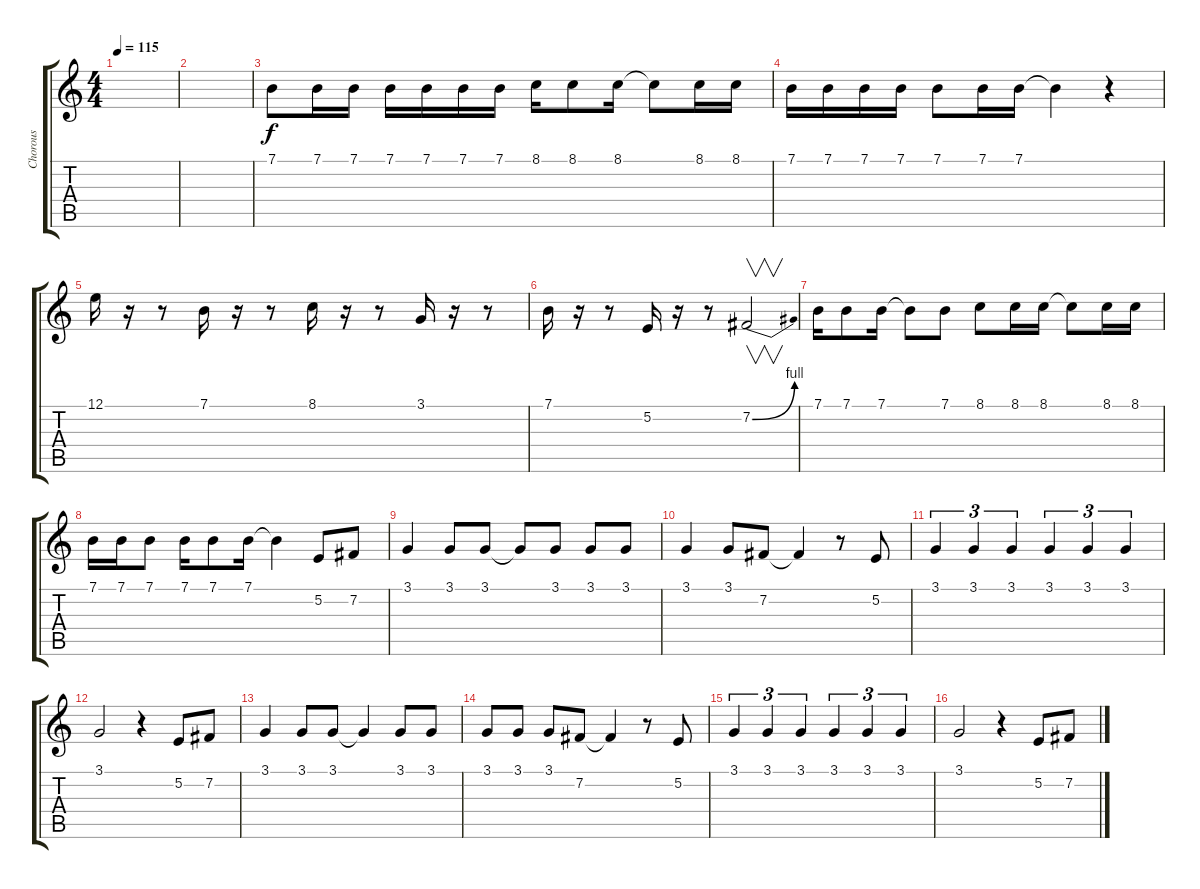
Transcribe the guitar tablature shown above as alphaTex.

\track ("Chorous" "Chorous") {instrument lead6voice}
\staff {score tabs}
\tuning (E4 B3 G3 D3 A2 E2) {hide}
\ts (4 4)
\tempo 115
\clef g2
\ks c
|
|
7.1.8 7.1.16 7.1.16 7.1.16 7.1.16 7.1.16 7.1.16 8.1.16 8.1.8 8.1.16 8.1{t}.8 8.1.16 8.1.16 |
7.1.16 7.1.16 7.1.16 7.1.16 7.1.8 7.1.16 7.1.16 7.1{t}.4 r.4 |
12.1.16 r.16 r.8 7.1.16 r.16 r.8 8.1.16 r.16 r.8 3.1.16 r.16 r.8 |
7.1.16 r.16 r.8 5.2.16 r.16 r.8 7.2{be (bend 0 0 60 4)}.2{v} |
7.1.16 7.1.8 7.1.16 7.1{t}.8 7.1.8 8.1.8 8.1.16 8.1.16 8.1{t}.8 8.1.16 8.1.16 |
7.1.16 7.1.16 7.1.8 7.1.16 7.1.8 7.1.16 7.1{t}.4 5.2.8 7.2.8 |
3.1.4 3.1.8 3.1.8 3.1{t}.8 3.1.8 3.1.8 3.1.8 |
3.1.4 3.1.8 7.2.8 7.2{t}.4 r.8 5.2.8 |
3.1.4{tu (3 2)} 3.1.4{tu (3 2)} 3.1.4{tu (3 2)} 3.1.4{tu (3 2)} 3.1.4{tu (3 2)} 3.1.4{tu (3 2)} |
3.1.2 r.4 5.2.8 7.2.8 |
3.1.4 3.1.8 3.1.8 3.1{t}.4 3.1.8 3.1.8 |
3.1.8 3.1.8 3.1.8 7.2.8 7.2{t}.4 r.8 5.2.8 |
3.1.4{tu (3 2)} 3.1.4{tu (3 2)} 3.1.4{tu (3 2)} 3.1.4{tu (3 2)} 3.1.4{tu (3 2)} 3.1.4{tu (3 2)} |
3.1.2 r.4 5.2.8 7.2.8
